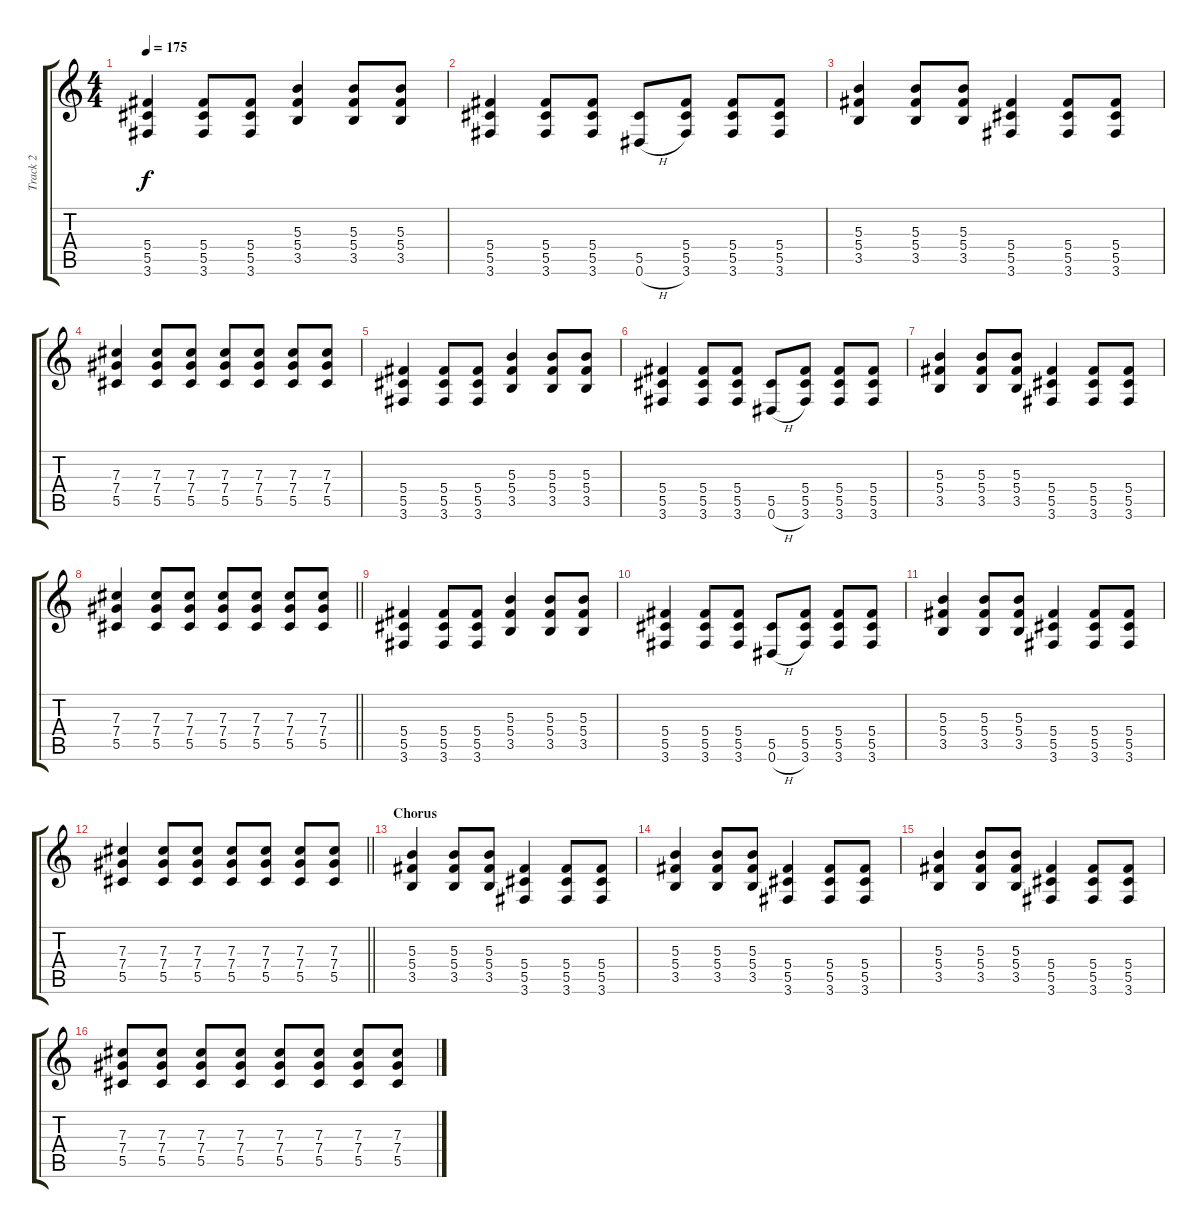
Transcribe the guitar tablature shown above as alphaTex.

\track ("Track 2" "Track 2") {instrument distortionguitar}
\staff {score tabs}
\tuning (Eb4 Bb3 Gb3 Db3 Ab2 Eb2) {hide}
\ts (4 4)
\tempo 175
\clef g2
\ks c
(5.4 5.5 3.6).4{dy f} (5.4 5.5 3.6).8 (5.4 5.5 3.6).8 (5.3 5.4 3.5).4 (5.3 5.4 3.5).8 (5.3 5.4 3.5).8 |
(5.4 5.5 3.6).4 (5.4 5.5 3.6).8 (5.4 5.5 3.6).8 (5.5 0.6{h}).8 (5.4 5.5 3.6).8 (5.4 5.5 3.6).8 (5.4 5.5 3.6).8 |
(5.3 5.4 3.5).4 (5.3 5.4 3.5).8 (5.3 5.4 3.5).8 (5.4 5.5 3.6).4 (5.4 5.5 3.6).8 (5.4 5.5 3.6).8 |
(7.3 7.4 5.5).4 (7.3 7.4 5.5).8 (7.3 7.4 5.5).8 (7.3 7.4 5.5).8 (7.3 7.4 5.5).8 (7.3 7.4 5.5).8 (7.3 7.4 5.5).8 |
(5.4 5.5 3.6).4 (5.4 5.5 3.6).8 (5.4 5.5 3.6).8 (5.3 5.4 3.5).4 (5.3 5.4 3.5).8 (5.3 5.4 3.5).8 |
(5.4 5.5 3.6).4 (5.4 5.5 3.6).8 (5.4 5.5 3.6).8 (5.5 0.6{h}).8 (5.4 5.5 3.6).8 (5.4 5.5 3.6).8 (5.4 5.5 3.6).8 |
(5.3 5.4 3.5).4 (5.3 5.4 3.5).8 (5.3 5.4 3.5).8 (5.4 5.5 3.6).4 (5.4 5.5 3.6).8 (5.4 5.5 3.6).8 |
\barLineRight lightlight
(7.3 7.4 5.5).4 (7.3 7.4 5.5).8 (7.3 7.4 5.5).8 (7.3 7.4 5.5).8 (7.3 7.4 5.5).8 (7.3 7.4 5.5).8 (7.3 7.4 5.5).8 |
(5.4 5.5 3.6).4 (5.4 5.5 3.6).8 (5.4 5.5 3.6).8 (5.3 5.4 3.5).4 (5.3 5.4 3.5).8 (5.3 5.4 3.5).8 |
(5.4 5.5 3.6).4 (5.4 5.5 3.6).8 (5.4 5.5 3.6).8 (5.5 0.6{h}).8 (5.4 5.5 3.6).8 (5.4 5.5 3.6).8 (5.4 5.5 3.6).8 |
(5.3 5.4 3.5).4 (5.3 5.4 3.5).8 (5.3 5.4 3.5).8 (5.4 5.5 3.6).4 (5.4 5.5 3.6).8 (5.4 5.5 3.6).8 |
\barLineRight lightlight
(7.3 7.4 5.5).4 (7.3 7.4 5.5).8 (7.3 7.4 5.5).8 (7.3 7.4 5.5).8 (7.3 7.4 5.5).8 (7.3 7.4 5.5).8 (7.3 7.4 5.5).8 |
\section ("" "Chorus")
(5.3 5.4 3.5).4 (5.3 5.4 3.5).8 (5.3 5.4 3.5).8 (5.4 5.5 3.6).4 (5.4 5.5 3.6).8 (5.4 5.5 3.6).8 |
(5.3 5.4 3.5).4 (5.3 5.4 3.5).8 (5.3 5.4 3.5).8 (5.4 5.5 3.6).4 (5.4 5.5 3.6).8 (5.4 5.5 3.6).8 |
(5.3 5.4 3.5).4 (5.3 5.4 3.5).8 (5.3 5.4 3.5).8 (5.4 5.5 3.6).4 (5.4 5.5 3.6).8 (5.4 5.5 3.6).8 |
(7.3 7.4 5.5).8 (7.3 7.4 5.5).8 (7.3 7.4 5.5).8 (7.3 7.4 5.5).8 (7.3 7.4 5.5).8 (7.3 7.4 5.5).8 (7.3 7.4 5.5).8 (7.3 7.4 5.5).8
